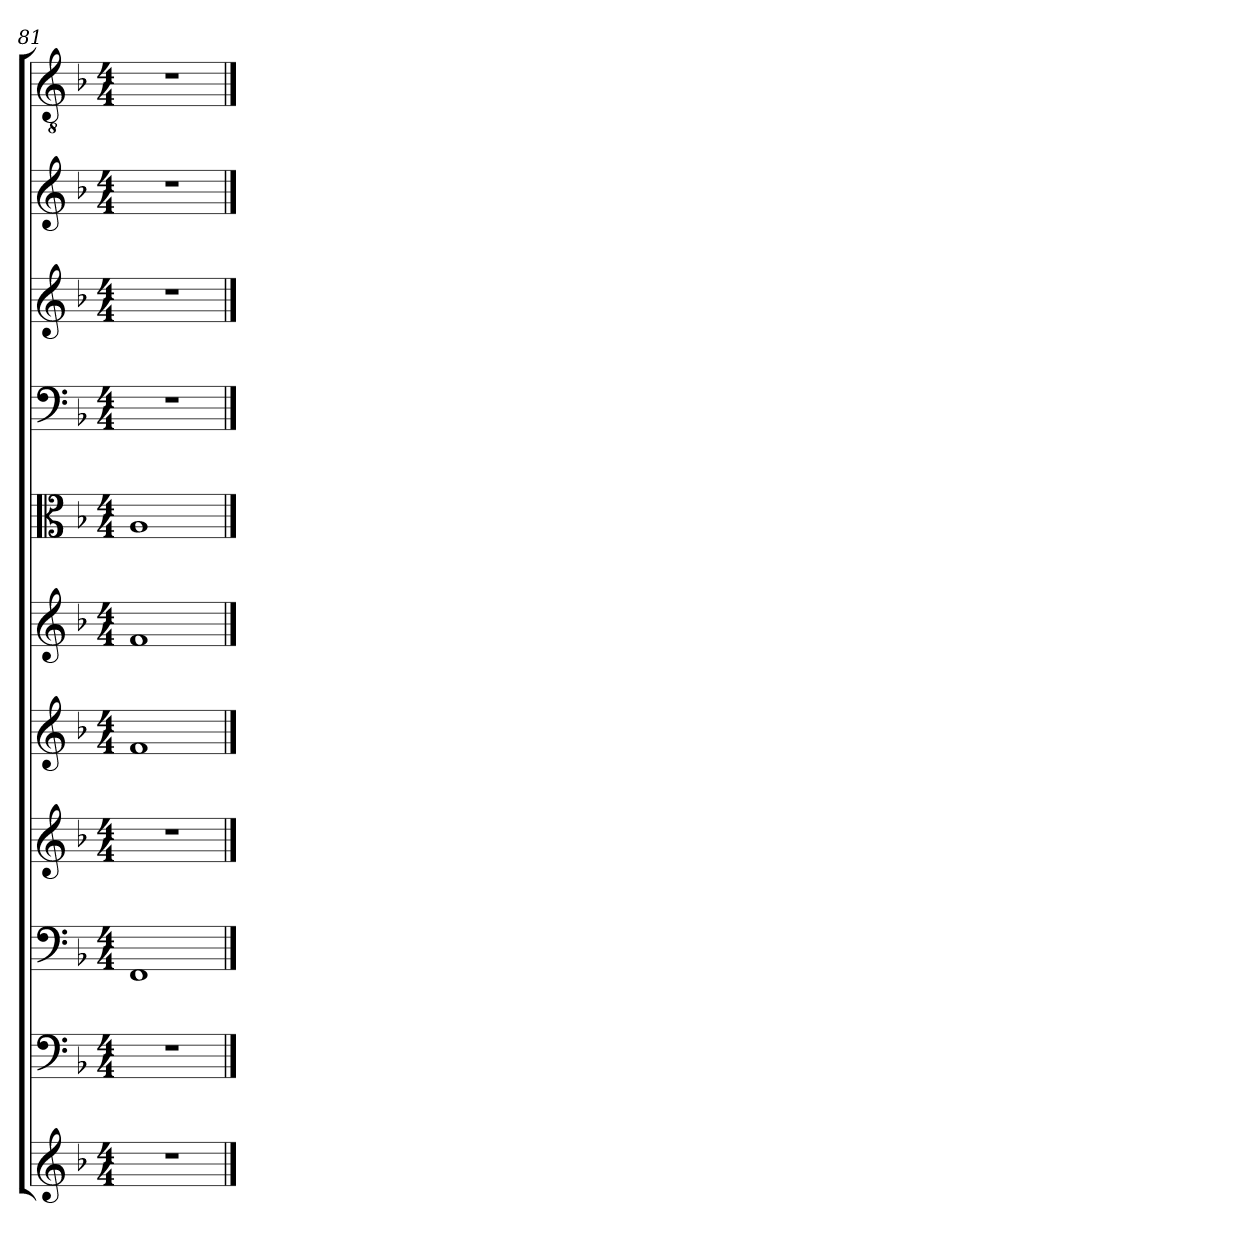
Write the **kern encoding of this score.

**kern	**kern	**kern	**kern	**kern	**kern	**kern	**kern	**kern	**kern	**kern
*part11	*part10	*part9	*part8	*part7	*part6	*part5	*part4	*part3	*part2	*part1
*staff11	*staff10	*staff9	*staff8	*staff7	*staff6	*staff5	*staff4	*staff3	*staff2	*staff1
*clefG2	*clefF4	*clefF4	*clefG2	*clefG2	*clefG2	*clefC3	*clefF4	*clefG2	*clefG2	*clefGv2
*k[b-]	*k[b-]	*k[b-]	*k[b-]	*k[b-]	*k[b-]	*k[b-]	*k[b-]	*k[b-]	*k[b-]	*k[b-]
*F:	*F:	*F:	*F:	*F:	*F:	*F:	*F:	*F:	*F:	*F:
*M4/4	*M4/4	*M4/4	*M4/4	*M4/4	*M4/4	*M4/4	*M4/4	*M4/4	*M4/4	*M4/4
=81	=81	=81	=81	=81	=81	=81	=81	=81	=81	=81
1r	1r	1FF/	1r	1f/	1f/	1A/	1r	1r	1r	1r
==	==	==	==	==	==	==	==	==	==	==
*-	*-	*-	*-	*-	*-	*-	*-	*-	*-	*-
